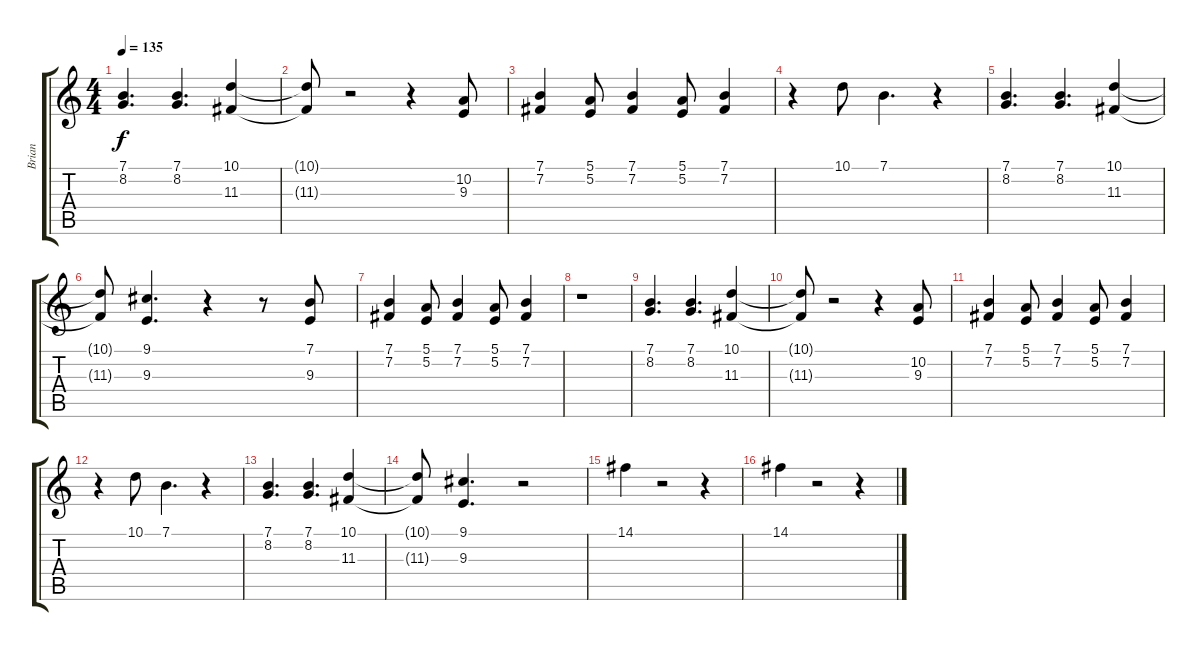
\track ("Brian " "Brian ") {instrument fx8scifi}
\staff {score tabs}
\tuning (E4 B3 G3 D3 A2 E2) {hide}
\ts (4 4)
\tempo 135
\clef g2
\ks c
(7.1 8.2).4{d dy f} (7.1 8.2).4{d} (10.1 11.3).4 |
(10.1{t} 11.3{t}).8 r.2 r.4 (10.2 9.3).8 |
(7.1 7.2).4 (5.1 5.2).8 (7.1 7.2).4 (5.1 5.2).8 (7.1 7.2).4 |
r.4 10.1.8 7.1.4{d} r.4 |
(7.1 8.2).4{d} (7.1 8.2).4{d} (10.1 11.3).4 |
(10.1{t} 11.3{t}).8 (9.1 9.3).4{d} r.4 r.8 (7.1 9.3).8 |
(7.1 7.2).4 (5.1 5.2).8 (7.1 7.2).4 (5.1 5.2).8 (7.1 7.2).4 |
r.1 |
(7.1 8.2).4{d} (7.1 8.2).4{d} (10.1 11.3).4 |
(10.1{t} 11.3{t}).8 r.2 r.4 (10.2 9.3).8 |
(7.1 7.2).4 (5.1 5.2).8 (7.1 7.2).4 (5.1 5.2).8 (7.1 7.2).4 |
r.4 10.1.8 7.1.4{d} r.4 |
(7.1 8.2).4{d} (7.1 8.2).4{d} (10.1 11.3).4 |
(10.1{t} 11.3{t}).8 (9.1 9.3).4{d} r.2 |
14.1.4 r.2 r.4 |
14.1.4 r.2 r.4
